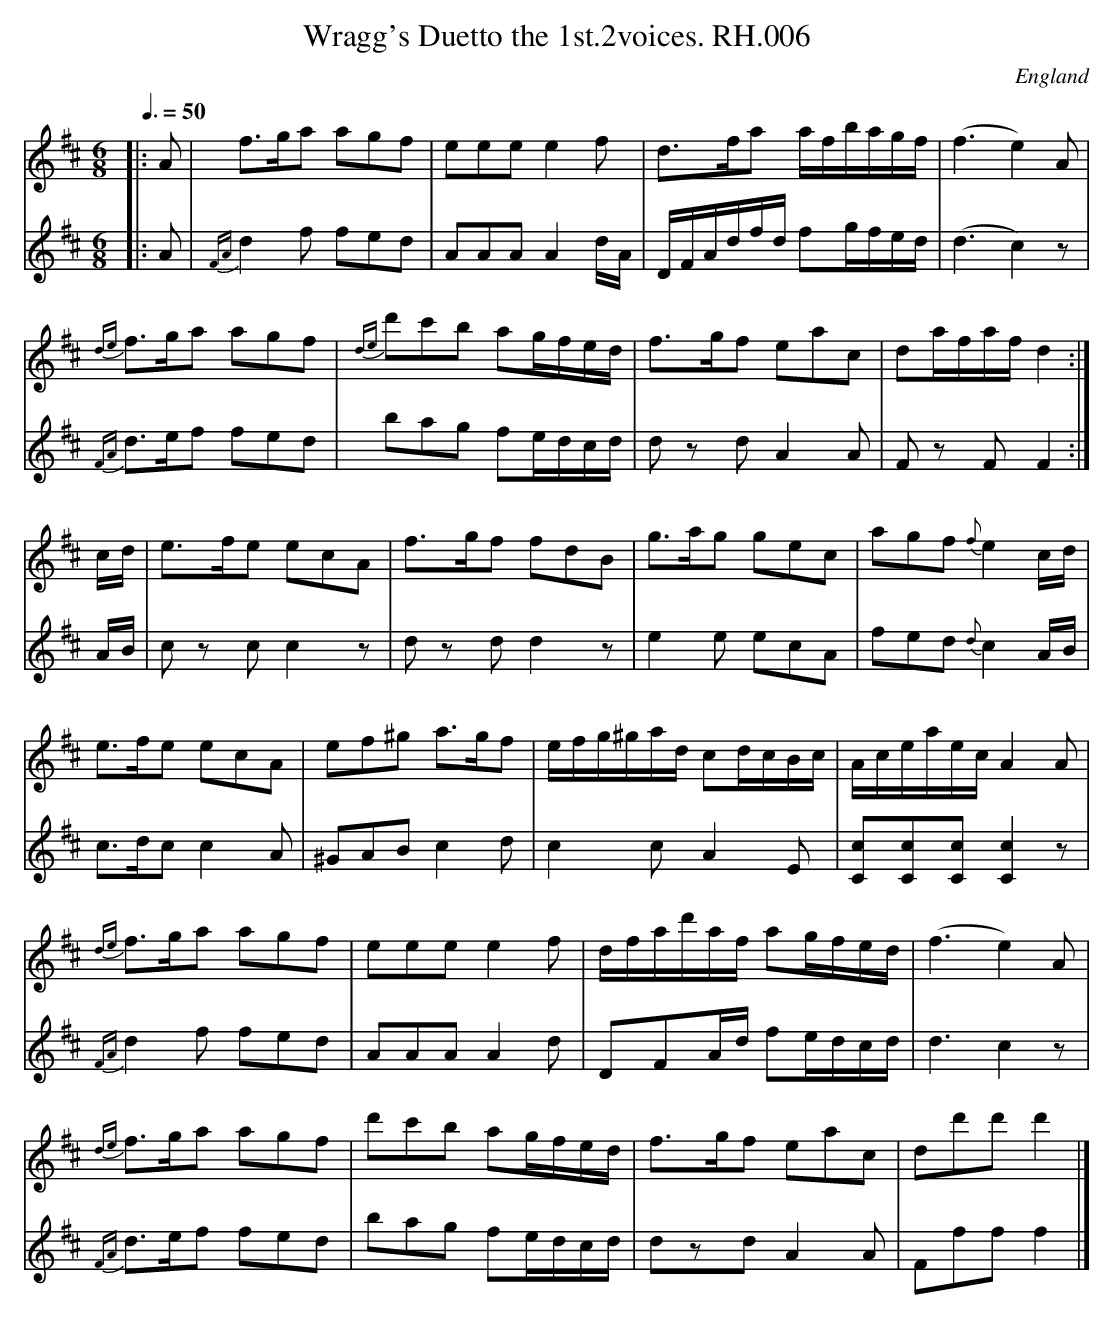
X:1
T:Wragg's Duetto the 1st.2voices. RH.006
L:1/8
M:6/8
O:England
Q:3/8=50
K:D
[V:1]|:A|f>ga agf|eee e2f|d>fa a/f/b/a/g/f/|(f3e2)A|
[V:2]|:A|{FA}d2f fed|AAAA2d/A/|D/F/A/d/f/d/ fg/f/e/d/|(d3c2)z|
[V:1] {de}f>ga agf|{de}d'c'b ag/f/e/d/|f>gf eac|da/f/a/f/d2:|
[V:2]{FA}d>ef fed|bag fe/d/c/d/|dz dA2A|Fz FF2:|
[V:1] c/d/|e>fe ecA|f>gf fdB|g>ag gec|agf{f}e2c/d/|
[V:2] A/B/|c zcc2z|d zdd2z|e2e ecA|fed{d}c2A/B/|
[V:1] e>fe ecA|ef^g a>gf|e/f/g/^g/a/d/ cd/c/B/c/|A/c/e/a/e/c/A2A|
[V:2] c>dcc2A|^GABc2d|c2cA2E|[Cc][Cc][Cc][C2c2]z|
[V:1] {de}f>ga agf|eeee2f|d/f/a/d'/a/f/ ag/f/e/d/|(f3e2)A|
[V:2] {FA}d2f fed|AAAA2d|DFA/d/ fe/d/c/d/|d3c2z|
[V:1] {de}f>ga agf|d'c'b ag/f/e/d/|f>gf eac|dd'd' d'2|]
[V:2] {FA}d>ef fed|bag fe/d/c/d/|dzdA2A|Ffff2|]
